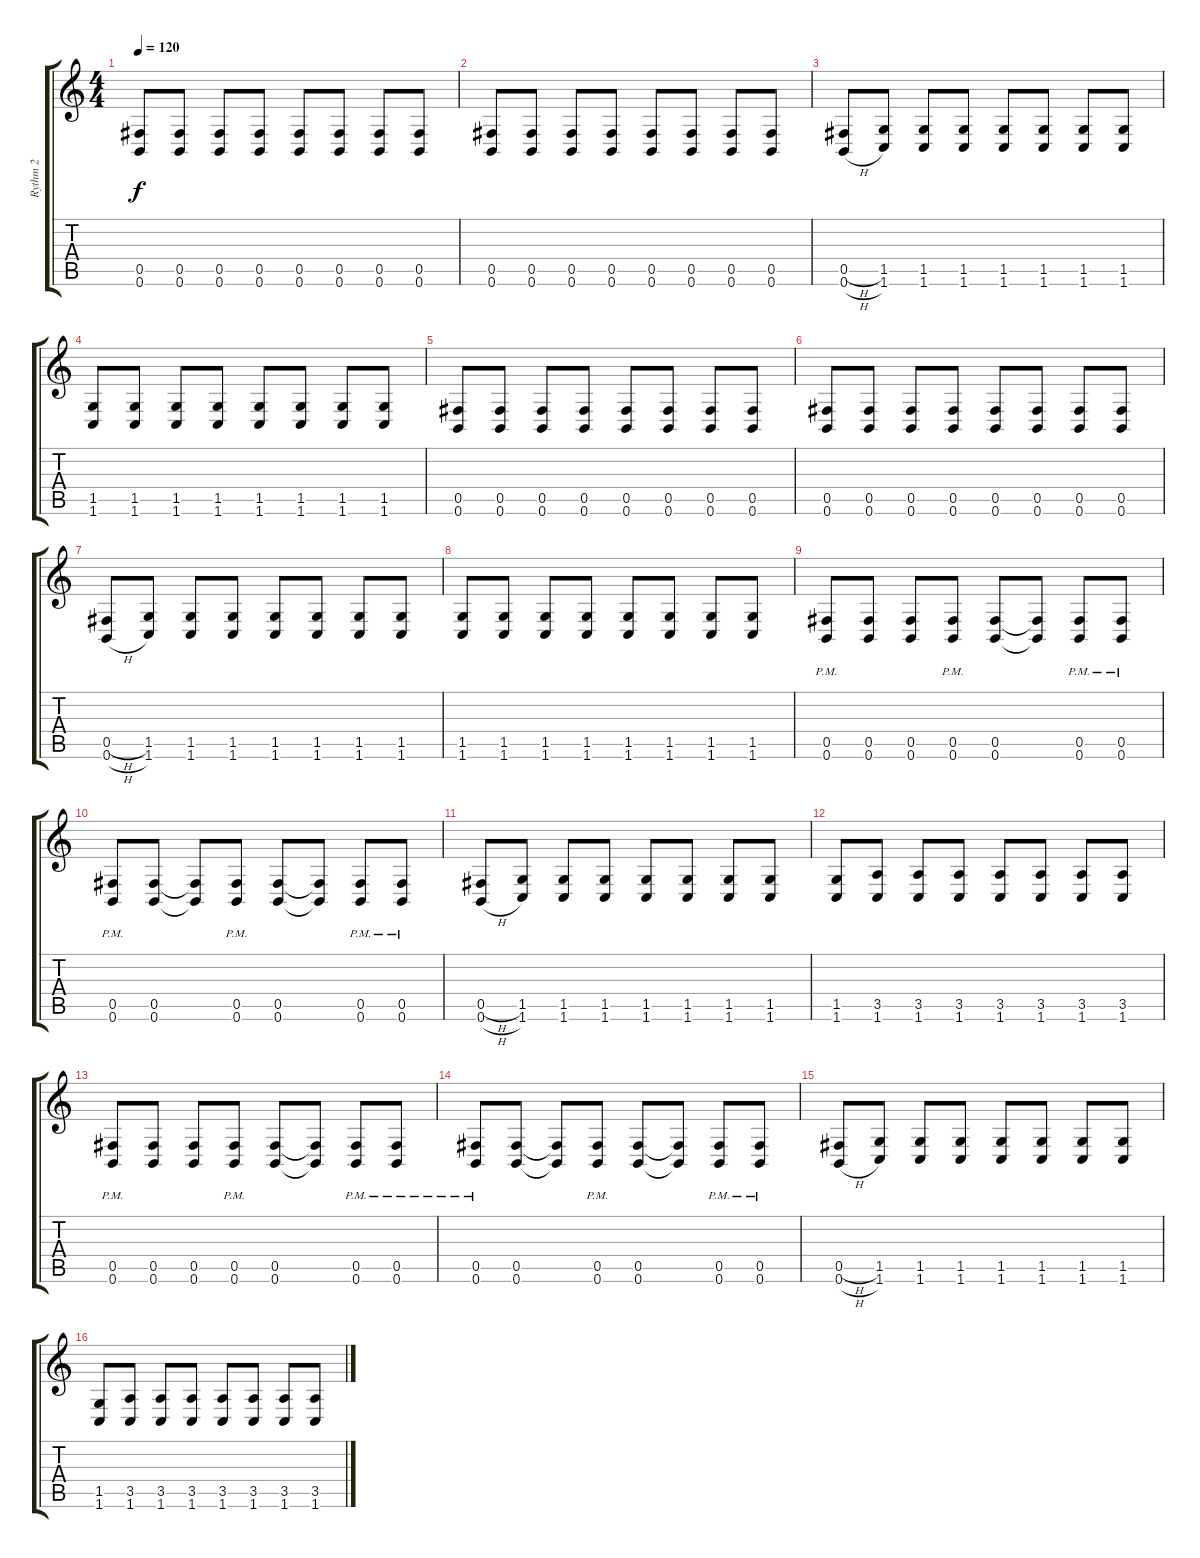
\track ("Rythm 2" "Rythm 2") {instrument distortionguitar}
\staff {score tabs}
\tuning (Db4 Ab3 E3 B2 Gb2 B1) {hide}
\ts (4 4)
\tempo 120
\clef g2
\ks c
(0.5 0.6).8{dy f} (0.5 0.6).8 (0.5 0.6).8 (0.5 0.6).8 (0.5 0.6).8 (0.5 0.6).8 (0.5 0.6).8 (0.5 0.6).8 |
(0.5 0.6).8 (0.5 0.6).8 (0.5 0.6).8 (0.5 0.6).8 (0.5 0.6).8 (0.5 0.6).8 (0.5 0.6).8 (0.5 0.6).8 |
(0.5{h} 0.6{h}).8 (1.5 1.6).8 (1.5 1.6).8 (1.5 1.6).8 (1.5 1.6).8 (1.5 1.6).8 (1.5 1.6).8 (1.5 1.6).8 |
(1.5 1.6).8 (1.5 1.6).8 (1.5 1.6).8 (1.5 1.6).8 (1.5 1.6).8 (1.5 1.6).8 (1.5 1.6).8 (1.5 1.6).8 |
(0.5 0.6).8 (0.5 0.6).8 (0.5 0.6).8 (0.5 0.6).8 (0.5 0.6).8 (0.5 0.6).8 (0.5 0.6).8 (0.5 0.6).8 |
(0.5 0.6).8 (0.5 0.6).8 (0.5 0.6).8 (0.5 0.6).8 (0.5 0.6).8 (0.5 0.6).8 (0.5 0.6).8 (0.5 0.6).8 |
(0.5{h} 0.6{h}).8 (1.5 1.6).8 (1.5 1.6).8 (1.5 1.6).8 (1.5 1.6).8 (1.5 1.6).8 (1.5 1.6).8 (1.5 1.6).8 |
(1.5 1.6).8 (1.5 1.6).8 (1.5 1.6).8 (1.5 1.6).8 (1.5 1.6).8 (1.5 1.6).8 (1.5 1.6).8 (1.5 1.6).8 |
(0.5{pm} 0.6{pm}).8 (0.5 0.6).8 (0.5 0.6).8 (0.5{pm} 0.6{pm}).8 (0.5 0.6).8 (0.5{t} 0.6{t}).8 (0.5{pm} 0.6{pm}).8 (0.5{pm} 0.6{pm}).8 |
(0.5{pm} 0.6{pm}).8 (0.5 0.6).8 (0.5{t} 0.6{t}).8 (0.5{pm} 0.6{pm}).8 (0.5 0.6).8 (0.5{t} 0.6{t}).8 (0.5{pm} 0.6{pm}).8 (0.5{pm} 0.6{pm}).8 |
(0.5{h} 0.6{h}).8 (1.5 1.6).8 (1.5 1.6).8 (1.5 1.6).8 (1.5 1.6).8 (1.5 1.6).8 (1.5 1.6).8 (1.5 1.6).8 |
(1.5 1.6).8 (3.5 1.6).8 (3.5 1.6).8 (3.5 1.6).8 (3.5 1.6).8 (3.5 1.6).8 (3.5 1.6).8 (3.5 1.6).8 |
(0.5{pm} 0.6{pm}).8 (0.5 0.6).8 (0.5 0.6).8 (0.5{pm} 0.6{pm}).8 (0.5 0.6).8 (0.5{t} 0.6{t}).8 (0.5{pm} 0.6{pm}).8 (0.5{pm} 0.6{pm}).8 |
(0.5{pm} 0.6{pm}).8 (0.5 0.6).8 (0.5{t} 0.6{t}).8 (0.5{pm} 0.6{pm}).8 (0.5 0.6).8 (0.5{t} 0.6{t}).8 (0.5{pm} 0.6{pm}).8 (0.5{pm} 0.6{pm}).8 |
(0.5{h} 0.6{h}).8 (1.5 1.6).8 (1.5 1.6).8 (1.5 1.6).8 (1.5 1.6).8 (1.5 1.6).8 (1.5 1.6).8 (1.5 1.6).8 |
(1.5 1.6).8 (3.5 1.6).8 (3.5 1.6).8 (3.5 1.6).8 (3.5 1.6).8 (3.5 1.6).8 (3.5 1.6).8 (3.5 1.6).8
